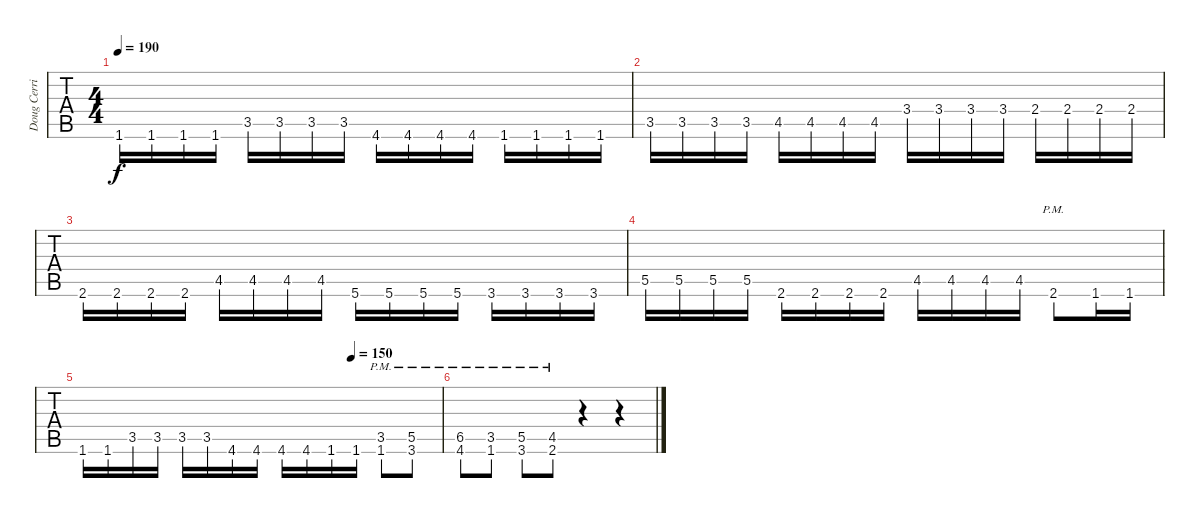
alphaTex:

\track ("Doug Cerrito" "Doug Cerri") {instrument distortionguitar}
\staff {tabs}
\tuning (C4 G3 Eb3 Bb2 F2 C2) {hide}
\ts (4 4)
\tempo 190
\clef g2
\ks c
1.6.16{dy f} 1.6.16 1.6.16 1.6.16 3.5.16 3.5.16 3.5.16 3.5.16 4.6.16 4.6.16 4.6.16 4.6.16 1.6.16 1.6.16 1.6.16 1.6.16 |
3.5.16 3.5.16 3.5.16 3.5.16 4.5.16 4.5.16 4.5.16 4.5.16 3.4.16 3.4.16 3.4.16 3.4.16 2.4.16 2.4.16 2.4.16 2.4.16 |
2.6.16 2.6.16 2.6.16 2.6.16 4.5.16 4.5.16 4.5.16 4.5.16 5.6.16 5.6.16 5.6.16 5.6.16 3.6.16 3.6.16 3.6.16 3.6.16 |
5.5.16 5.5.16 5.5.16 5.5.16 2.6.16 2.6.16 2.6.16 2.6.16 4.5.16 4.5.16 4.5.16 4.5.16 2.6{pm}.8 1.6.16 1.6.16 |
\tempo (150 0.75)
1.6.16 1.6.16 3.5.16 3.5.16 3.5.16 3.5.16 4.6.16 4.6.16 4.6.16 4.6.16 1.6.16 1.6.16 (3.5{pm} 1.6{pm}).8 (5.5{pm} 3.6{pm}).8 |
(6.5{pm} 4.6{pm}).8 (3.5{pm} 1.6{pm}).8 (5.5{pm} 3.6{pm}).8 (4.5{pm} 2.6{pm}).8 r.4 r.4
